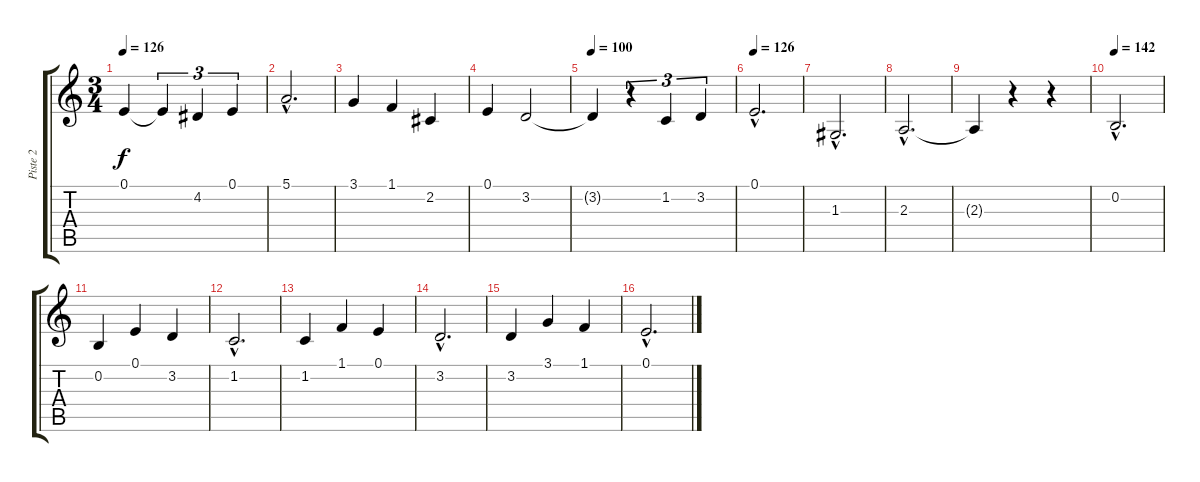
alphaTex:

\track ("Piste 2" "Piste 2") {instrument clarinet}
\staff {score tabs}
\tuning (E4 B3 G3 D3 A2 E2) {hide}
\ts (3 4)
\tempo 126
\clef g2
\ks c
0.1{t}.4{dy f} 0.1{t}.4{tu (3 2)} 4.2.4{tu (3 2)} 0.1.4{tu (3 2)} |
5.1{hac}.2{d} |
3.1.4 1.1.4 2.2.4 |
0.1.4 3.2.2 |
\tempo 100
3.2{t}.4 r.4{tu (3 2)} 1.2.4{tu (3 2)} 3.2.4{tu (3 2)} |
\tempo 126
0.1{hac}.2{d} |
1.3{hac}.2{d} |
2.3{hac}.2{d} |
2.3{t}.4 r.4 r.4 |
\tempo 142
0.2{hac}.2{d} |
0.2.4 0.1.4 3.2.4 |
1.2{hac}.2{d} |
1.2.4 1.1.4 0.1.4 |
3.2{hac}.2{d} |
3.2.4 3.1.4 1.1.4 |
0.1{hac}.2{d}
